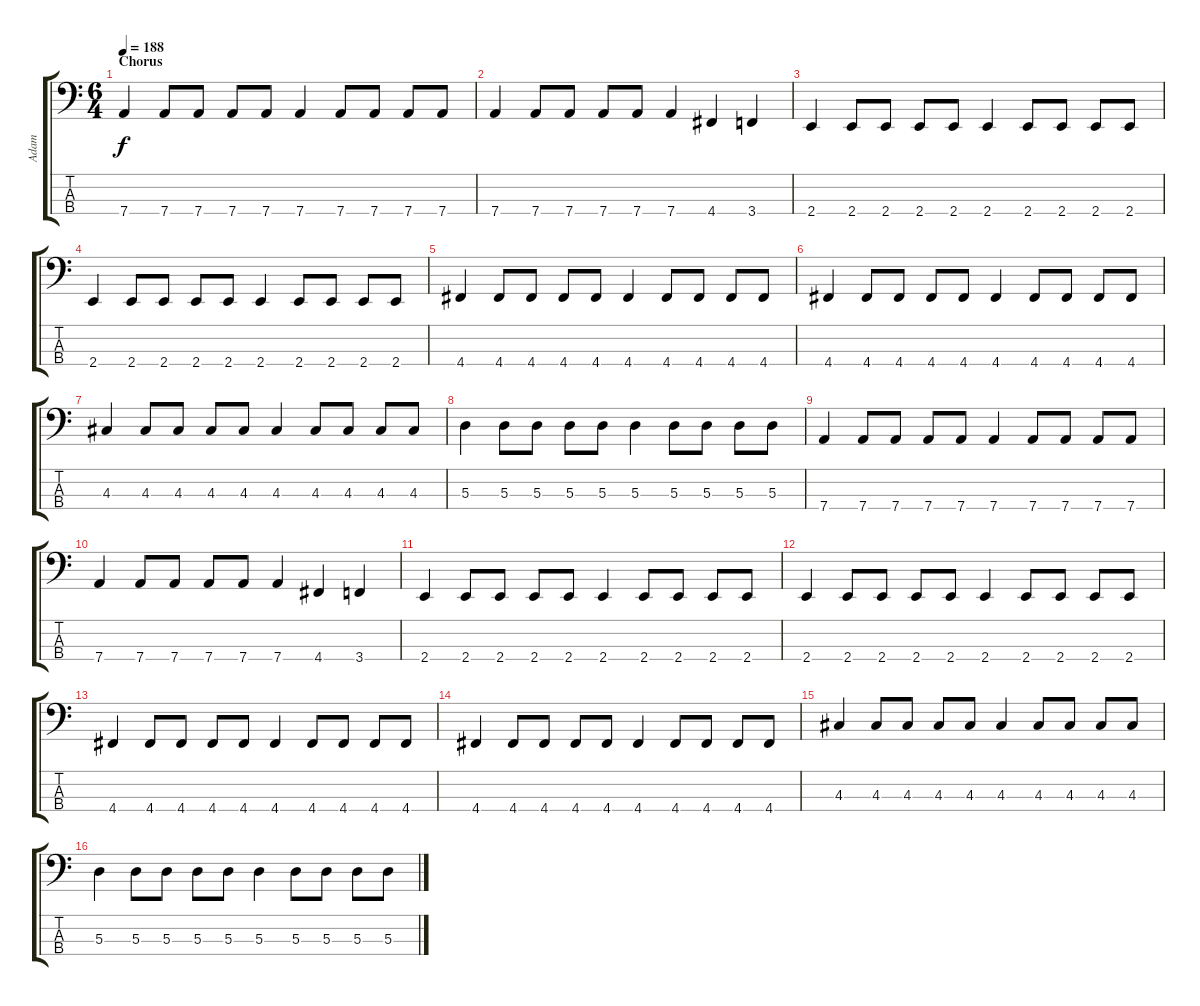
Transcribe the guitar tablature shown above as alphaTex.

\track ("Adam" "Adam") {instrument electricbasspick}
\staff {score tabs}
\tuning (G2 D2 A1 D1) {hide}
\ts (6 4)
\section ("" "Chorus")
\tempo 188
\clef f4
\ks c
7.4.4{dy f} 7.4.8 7.4.8 7.4.8 7.4.8 7.4.4 7.4.8 7.4.8 7.4.8 7.4.8 |
7.4.4 7.4.8 7.4.8 7.4.8 7.4.8 7.4.4 4.4.4 3.4.4 |
2.4.4 2.4.8 2.4.8 2.4.8 2.4.8 2.4.4 2.4.8 2.4.8 2.4.8 2.4.8 |
2.4.4 2.4.8 2.4.8 2.4.8 2.4.8 2.4.4 2.4.8 2.4.8 2.4.8 2.4.8 |
4.4.4 4.4.8 4.4.8 4.4.8 4.4.8 4.4.4 4.4.8 4.4.8 4.4.8 4.4.8 |
4.4.4 4.4.8 4.4.8 4.4.8 4.4.8 4.4.4 4.4.8 4.4.8 4.4.8 4.4.8 |
4.3.4 4.3.8 4.3.8 4.3.8 4.3.8 4.3.4 4.3.8 4.3.8 4.3.8 4.3.8 |
5.3.4 5.3.8 5.3.8 5.3.8 5.3.8 5.3.4 5.3.8 5.3.8 5.3.8 5.3.8 |
7.4.4 7.4.8 7.4.8 7.4.8 7.4.8 7.4.4 7.4.8 7.4.8 7.4.8 7.4.8 |
7.4.4 7.4.8 7.4.8 7.4.8 7.4.8 7.4.4 4.4.4 3.4.4 |
2.4.4 2.4.8 2.4.8 2.4.8 2.4.8 2.4.4 2.4.8 2.4.8 2.4.8 2.4.8 |
2.4.4 2.4.8 2.4.8 2.4.8 2.4.8 2.4.4 2.4.8 2.4.8 2.4.8 2.4.8 |
4.4.4 4.4.8 4.4.8 4.4.8 4.4.8 4.4.4 4.4.8 4.4.8 4.4.8 4.4.8 |
4.4.4 4.4.8 4.4.8 4.4.8 4.4.8 4.4.4 4.4.8 4.4.8 4.4.8 4.4.8 |
4.3.4 4.3.8 4.3.8 4.3.8 4.3.8 4.3.4 4.3.8 4.3.8 4.3.8 4.3.8 |
5.3.4 5.3.8 5.3.8 5.3.8 5.3.8 5.3.4 5.3.8 5.3.8 5.3.8 5.3.8
